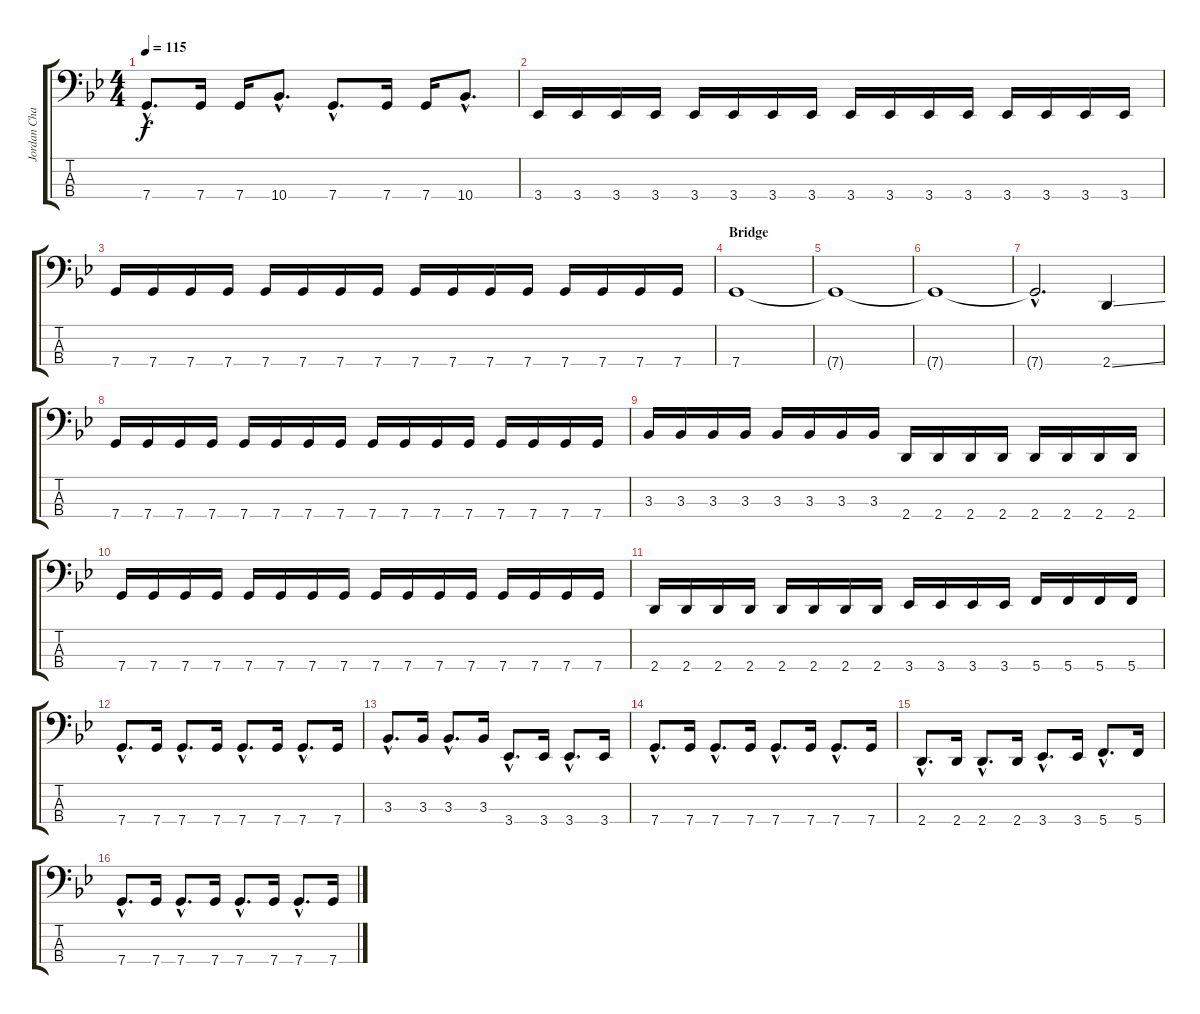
\track ("Jordan Chase(Bass)" "Jordan Cha") {instrument electricbasspick}
\staff {score tabs}
\tuning (F2 C2 G1 C1) {hide}
\ts (4 4)
\tempo 115
\clef f4
\ks gminor
7.4{hac}.8{d dy f} 7.4.16 7.4.16 10.4{hac}.8{d} 7.4{hac}.8{d} 7.4.16 7.4.16 10.4{hac}.8{d} |
3.4.16 3.4.16 3.4.16 3.4.16 3.4.16 3.4.16 3.4.16 3.4.16 3.4.16 3.4.16 3.4.16 3.4.16 3.4.16 3.4.16 3.4.16 3.4.16 |
7.4.16 7.4.16 7.4.16 7.4.16 7.4.16 7.4.16 7.4.16 7.4.16 7.4.16 7.4.16 7.4.16 7.4.16 7.4.16 7.4.16 7.4.16 7.4.16 |
\section ("" "Bridge")
7.4.1 |
7.4{t}.1 |
7.4{t}.1 |
7.4{hac t}.2{d} 2.4{ss}.4 |
7.4.16 7.4.16 7.4.16 7.4.16 7.4.16 7.4.16 7.4.16 7.4.16 7.4.16 7.4.16 7.4.16 7.4.16 7.4.16 7.4.16 7.4.16 7.4.16 |
3.3.16 3.3.16 3.3.16 3.3.16 3.3.16 3.3.16 3.3.16 3.3.16 2.4.16 2.4.16 2.4.16 2.4.16 2.4.16 2.4.16 2.4.16 2.4.16 |
7.4.16 7.4.16 7.4.16 7.4.16 7.4.16 7.4.16 7.4.16 7.4.16 7.4.16 7.4.16 7.4.16 7.4.16 7.4.16 7.4.16 7.4.16 7.4.16 |
2.4.16 2.4.16 2.4.16 2.4.16 2.4.16 2.4.16 2.4.16 2.4.16 3.4.16 3.4.16 3.4.16 3.4.16 5.4.16 5.4.16 5.4.16 5.4.16 |
7.4{hac}.8{d} 7.4.16 7.4{hac}.8{d} 7.4.16 7.4{hac}.8{d} 7.4.16 7.4{hac}.8{d} 7.4.16 |
3.3{hac}.8{d} 3.3.16 3.3{hac}.8{d} 3.3.16 3.4{hac}.8{d} 3.4.16 3.4{hac}.8{d} 3.4.16 |
7.4{hac}.8{d} 7.4.16 7.4{hac}.8{d} 7.4.16 7.4{hac}.8{d} 7.4.16 7.4{hac}.8{d} 7.4.16 |
2.4{hac}.8{d} 2.4.16 2.4{hac}.8{d} 2.4.16 3.4{hac}.8{d} 3.4.16 5.4{hac}.8{d} 5.4.16 |
7.4{hac}.8{d} 7.4.16 7.4{hac}.8{d} 7.4.16 7.4{hac}.8{d} 7.4.16 7.4{hac}.8{d} 7.4.16
